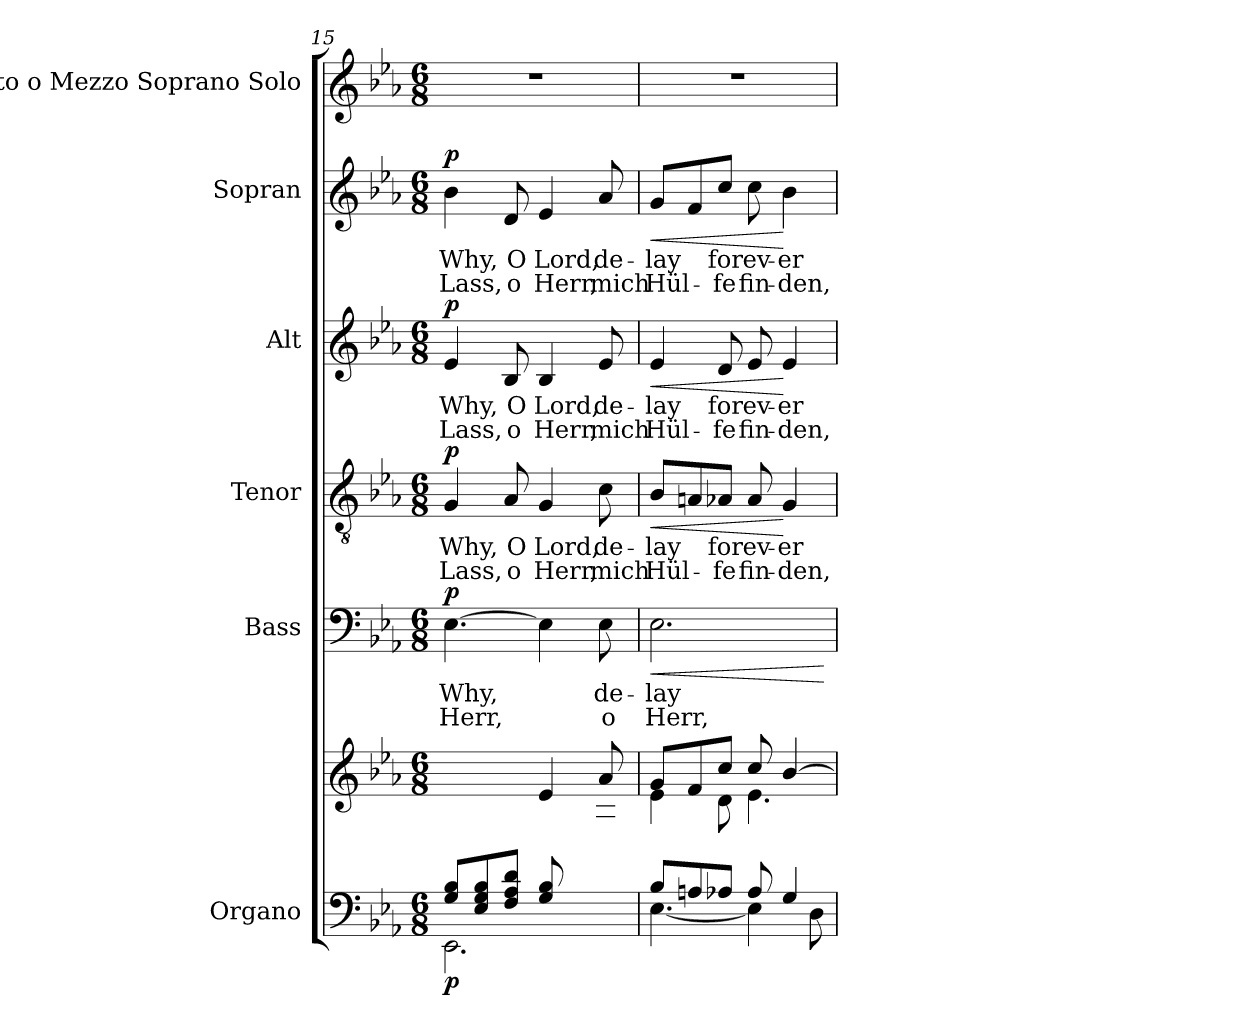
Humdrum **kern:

**kern	**kern	**dynam	**kern	**text	**text	**dynam	**kern	**text	**text	**dynam	**kern	**text	**text	**dynam	**kern	**text	**text	**dynam	**kern
*part6	*part6	*part6	*part5	*part5	*part5	*part5	*part4	*part4	*part4	*part4	*part3	*part3	*part3	*part3	*part2	*part2	*part2	*part2	*part1
*staff7	*staff6	*staff6/7	*staff5	*staff5	*staff5	*staff5	*staff4	*staff4	*staff4	*staff4	*staff3	*staff3	*staff3	*staff3	*staff2	*staff2	*staff2	*staff2	*staff1
*I"Organo	*	*	*I"Bass	*	*	*	*I"Tenor	*	*	*	*I"Alt	*	*	*	*I"Sopran	*	*	*	*I"Alto o Mezzo Soprano Solo
*	*	*	*I'B	*	*	*	*I'T	*	*	*	*I'A	*	*	*	*I'S	*	*	*	*I'S o l o
*clefF4	*clefG2	*	*clefF4	*	*	*	*clefGv2	*	*	*	*clefG2	*	*	*	*clefG2	*	*	*	*clefG2
*k[b-e-a-]	*k[b-e-a-]	*	*k[b-e-a-]	*	*	*	*k[b-e-a-]	*	*	*	*k[b-e-a-]	*	*	*	*k[b-e-a-]	*	*	*	*k[b-e-a-]
*E-:	*E-:	*	*E-:	*	*	*	*E-:	*	*	*	*E-:	*	*	*	*E-:	*	*	*	*E-:
*M6/8	*M6/8	*	*M6/8	*	*	*	*M6/8	*	*	*	*M6/8	*	*	*	*M6/8	*	*	*	*M6/8
=15	=15	=15	=15	=15	=15	=15	=15	=15	=15	=15	=15	=15	=15	=15	=15	=15	=15	=15	=15
*^	*^	*	*	*	*	*	*	*	*	*	*	*	*	*	*	*	*	*	*
*	*^	*	*	*	*	*	*	*	*	*	*	*	*	*	*	*	*	*	*	*	*
!	!	!	!	!	!LO:DY:b=2	!	!LO:LY:b	!LO:LY:b	!LO:DY:b	!	!LO:LY:b	!LO:LY:b	!LO:DY:b	!	!LO:LY:b	!LO:LY:b	!LO:DY:b	!	!LO:LY:b	!LO:LY:b	!LO:DY:b	!
8G/ 8B-/L	4.ryy	2.EE-\	4.ryy	2ryy	p	[4.E-\	Why,	Herr,	p	4G/	Why,	Lass,	p	4e-/	Why,	Lass,	p	4b-\	Why,	Lass,	p	2.r
8E-/ 8G/ 8B-/	.	.	.	.	.	.	.	.	.	.	.	.	.	.	.	.	.	.	.	.	.	.
!	!	!	!	!	!	!	!	!	!	!	!LO:LY:b	!LO:LY:b	!	!	!LO:LY:b	!LO:LY:b	!	!	!LO:LY:b	!LO:LY:b	!	!
8F/ 8A-/ 8d/J	.	.	.	.	.	.	.	.	.	8A-/	O	o	.	8B-/	O	o	.	8d/	O	o	.	.
!	!	!	!	!	!	!	!	!	!	!	!LO:LY:b	!LO:LY:b	!	!	!LO:LY:b	!LO:LY:b	!	!	!LO:LY:b	!LO:LY:b	!	!
4.ryy	8G/ 8B-/L	.	4e-/	.	.	4E-\]	.	.	.	4G/	Lord,	Herr,	.	4B-/	Lord,	Herr,	.	4e-/	Lord,	Herr,	.	.
.	4ryy	.	.	8d-X\	.	.	.	.	.	.	.	.	.	.	.	.	.	.	.	.	.	.
!	!	!	!	!	!	!	!LO:LY:b	!LO:LY:b	!	!	!LO:LY:b	!LO:LY:b	!	!	!LO:LY:b	!LO:LY:b	!	!	!LO:LY:b	!LO:LY:b	!	!
.	.	.	8a-/	8A-\ 8c\J	.	8E-\	de-	o	.	8c\	de-	mich	.	8e-/	de-	mich	.	8a-/	de-	mich	.	.
*	*v	*v	*	*	*	*	*	*	*	*	*	*	*	*	*	*	*	*	*	*	*	*
!!LO:PB:g=z
=16	=16	=16	=16	=16	=16	=16	=16	=16	=16	=16	=16	=16	=16	=16	=16	=16	=16	=16	=16	=16	=16
!	!	!	!	!	!	!LO:LY:b	!LO:LY:b	!LO:HP:b	!	!LO:LY:b	!LO:LY:b	!LO:HP:b	!	!LO:LY:b	!LO:LY:b	!LO:HP:b	!	!LO:LY:b	!LO:LY:b	!LO:HP:b	!
8B-/L	[4.E-\	8g/L	4e-\	.	2.E-\	-lay	Herr,	<	8B-/L	-lay	Hül-	<	4e-/	-lay	Hül-	<	8g/L	-lay	Hül-	<	2.r
8An/	.	8f/	.	.	.	.	.	.	8An/	.	.	.	.	.	.	.	8f/	.	.	.	.
!	!	!	!	!	!	!	!	!	!	!LO:LY:b	!LO:LY:b	!	!	!LO:LY:b	!LO:LY:b	!	!	!LO:LY:b	!LO:LY:b	!	!
8A-X/J	.	8cc/J	8d\	.	.	.	.	.	8A-X/J	for	-fe	.	8d/	for	-fe	.	8cc/J	for	-fe	.	.
!	!	!	!	!	!	!	!	!	!	!LO:LY:b	!LO:LY:b	!	!	!LO:LY:b	!LO:LY:b	!	!	!LO:LY:b	!LO:LY:b	!	!
8A-/	4E-\]	8cc/	4.e-\	.	.	.	.	.	8A-/	ev-	fin-	.	8e-/	ev-	fin-	.	8cc\	ev-	fin-	.	.
!	!	!	!	!	!	!	!	!	!	!LO:LY:b	!LO:LY:b	!	!	!LO:LY:b	!LO:LY:b	!	!	!LO:LY:b	!LO:LY:b	!	!
4G/	.	[4b-/	.	.	.	.	.	.	4G/	-er	-den,	[	4e-/	-er	-den,	[	4b-\	-er	-den,	[	.
.	8D\	.	.	.	.	.	.	.	.	.	.	.	.	.	.	.	.	.	.	.	.
*v	*v	*	*	*	*	*	*	*	*	*	*	*	*	*	*	*	*	*	*	*	*
*	*v	*v	*	*	*	*	*	*	*	*	*	*	*	*	*	*	*	*	*	*
.	.	.	.	.	.	[	.	.	.	.	.	.	.	.	.	.	.	.	.
=	=	=	=	=	=	=	=	=	=	=	=	=	=	=	=	=	=	=	=
*-	*-	*-	*-	*-	*-	*-	*-	*-	*-	*-	*-	*-	*-	*-	*-	*-	*-	*-	*-
